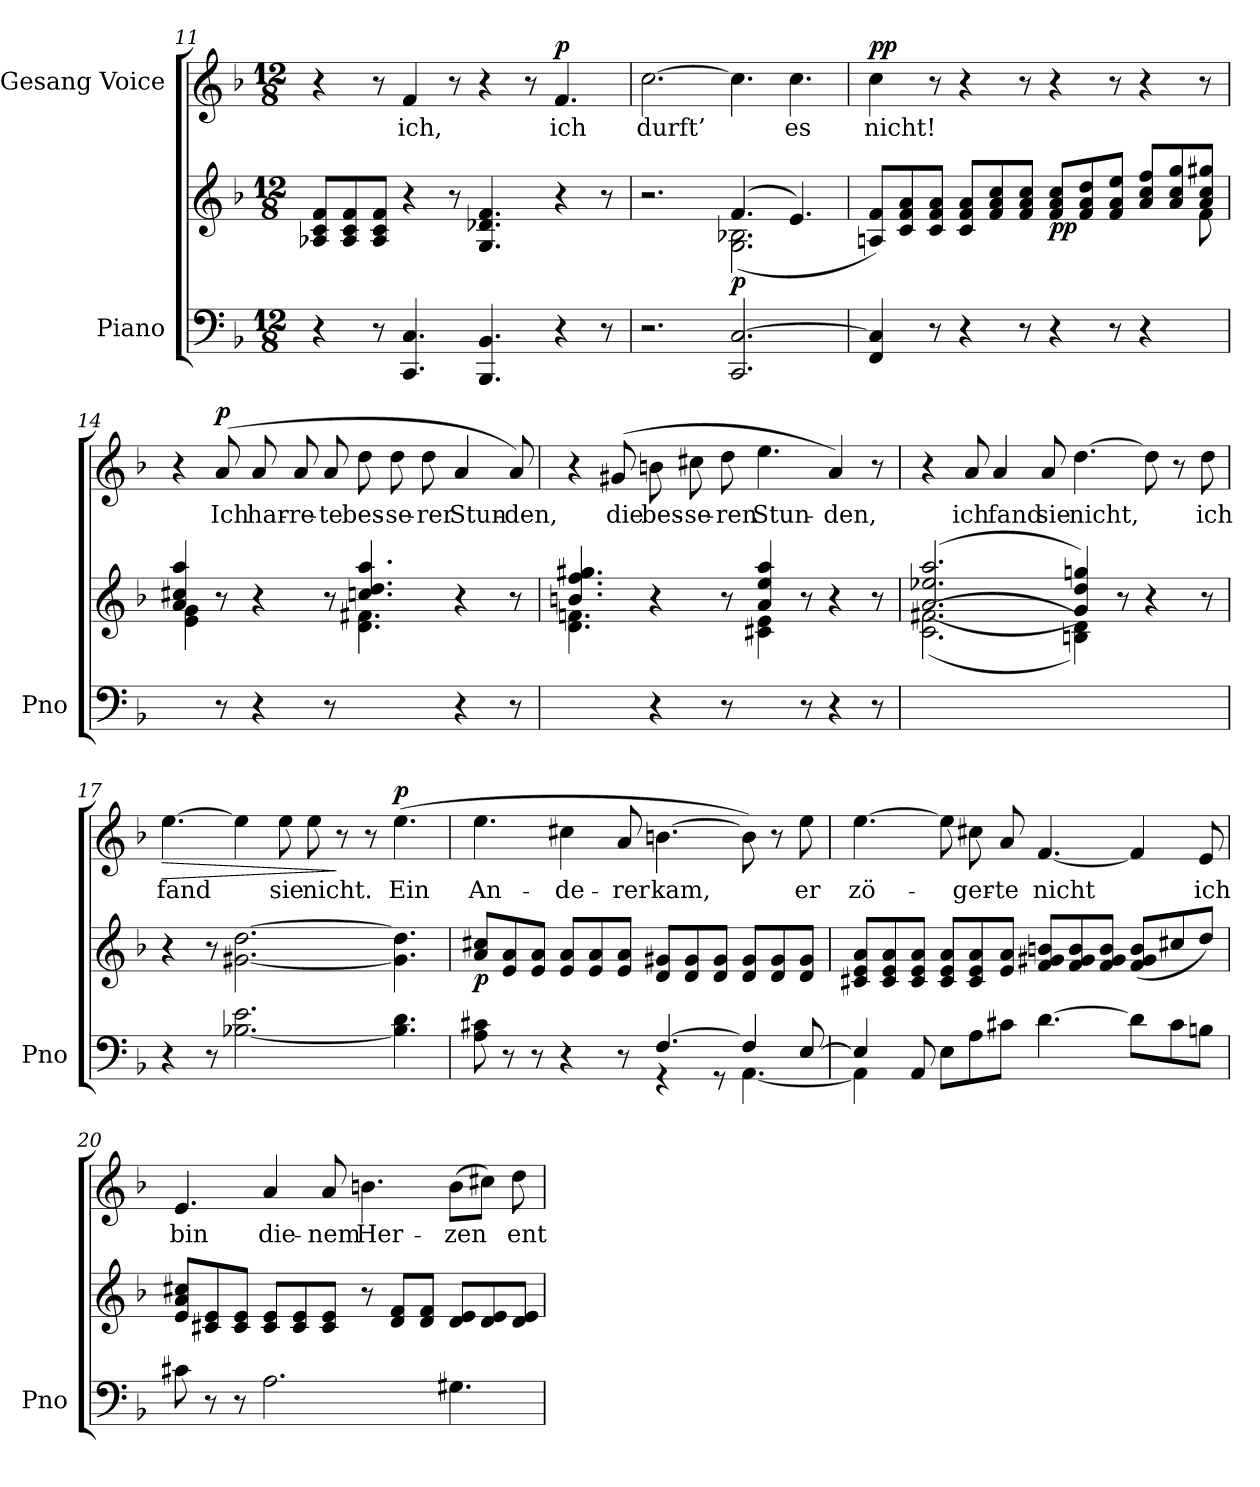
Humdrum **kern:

**kern	**kern	**dynam	**kern	**text	**dynam
*part2	*part2	*part2	*part1	*part1	*part1
*staff3	*staff2	*staff2/3	*staff1	*staff1	*staff1
*I"Piano	*	*	*I"Gesang Voice	*	*
*I'Pno	*	*	*	*	*
*clefF4	*clefG2	*	*clefG2	*	*
*k[b-]	*k[b-]	*	*k[b-]	*	*
*M12/8	*M12/8	*	*M12/8	*	*
=11	=11	=11	=11	=11	=11
4r	8A-X/ 8c/ 8f/L	.	4r	.	.
.	8A-/ 8c/ 8f/	.	.	.	.
8r	8A-/ 8c/ 8f/J	.	8r	.	.
4.CC/ 4.C/	4r	.	4f/	ich,	.
.	8r	.	8r	.	.
4.BBB-/ 4.BB-/	4.G/ 4.d-X/ 4.f/	.	4r	.	.
.	.	.	8r	.	.
!	!	!	!	!	!LO:DY:a
4r	4r	.	4.f/	ich	p
8r	8r	.	.	.	.
=12	=12	=12	=12	=12	=12
*	*^	*	*	*	*
2.r	2.r	2.ryy	.	[2.cc\	durft’	.
!	!	!	!LO:DY:b	!	!	!
2.CC/ [2.C/	(4.f/	(2.G\ 2.B-X\	p	4.cc\]	.	.
.	4.e/)	.	.	4.cc\	es	.
=13	=13	=13	=13	=13	=13	=13
!	!	!	!	!	!	!LO:DY:a
4FF/ 4C/]	8An/ 8f/L)	4.ryy	.	4cc\	nicht!	pp
.	8c/ 8f/ 8a/	.	.	.	.	.
8r	8c/ 8f/ 8a/J	.	.	8r	.	.
*	*v	*v	*	*	*	*
4r	8c/ 8f/ 8a/L	.	4r	.	.
.	8f/ 8a/ 8cc/	.	.	.	.
8r	8f/ 8a/ 8cc/J	.	8r	.	.
!	!	!LO:DY:b	!	!	!
4r	8f/ 8a/ 8cc/L	pp	4r	.	.
.	8f/ 8a/ 8dd/	.	.	.	.
8r	8f/ 8a/ 8ee/J	.	8r	.	.
4r	8a/ 8cc/ 8ff/L	.	4r	.	.
.	8a/ 8cc/ 8gg/	.	.	.	.
*	*^	*	*	*	*
8ryy	8a/ 8cc/ 8gg#X/J	8f\	.	8r	.	.
=14	=14	=14	=14	=14	=14	=14
4ryy	4a/ 4cc#X/ 4aa/	4e\ 4g\	.	4r	.	.
!	!	!	!	!	!	!LO:DY:a
8r	8r	2ryy	.	(8a/	Ich	p
4r	4r	.	.	8a/	har-	.
.	.	.	.	8a/	-re-	.
8r	8r	.	.	8a/	-te	.
4.ryy	4.ccn/ 4.dd/ 4.aa/	4.d\ 4.f#X\	.	8dd\	bes-	.
.	.	.	.	8dd\	-se-	.
.	.	.	.	8dd\	-rer	.
4r	4r	4.ryy	.	4a/	Stun-	.
8r	8r	.	.	8a/)	-den,	.
=15	=15	=15	=15	=15	=15	=15
4.ryy	4.bn/ 4.ff/ 4.gg#X/	4.d\ 4.fn\	.	4r	.	.
.	.	.	.	(8g#X/	die	.
4r	4r	4.ryy	.	8bn\	bes-	.
.	.	.	.	8cc#X\	-se-	.
8r	8r	.	.	8dd\	-ren	.
4ryy	4a/ 4ee/ 4aa/	4c#X\ 4e\	.	4.ee\	Stun-	.
8r	8r	2ryy	.	.	.	.
4r	4r	.	.	4a/)	-den,	.
8r	8r	.	.	8r	.	.
=16	=16	=16	=16	=16	=16	=16
1ryy	(>(>2.a/ 2.ee-X/ 2.aa/	(<(<2.c\ 2.f#X\	.	4r	.	.
.	.	.	.	8a/	ich	.
.	.	.	.	4a/	fand	.
.	.	.	.	8a/	sie	.
.	4g/ 4dd/ 4ggn/))	4Bn\ 4d\))	.	[4.dd\	nicht,	.
8ryy	8r	2ryy	.	.	.	.
4ryy	4r	.	.	8dd\]	.	.
.	.	.	.	8r	.	.
8ryy	8r	.	.	8dd\	ich	.
*	*v	*v	*	*	*	*
=17	=17	=17	=17	=17	=17
!	!	!	!	!	!LO:HP:b
4r	4r	.	[4.ee\	fand	>
8r	8r	.	.	.	.
[2.B-X\ 2.e\	[2.g#X\ [2.dd\	.	4ee\]	.	.
.	.	.	8ee\	sie	.
.	.	.	8ee\	nicht.	.
.	.	.	8r	.	]
.	.	.	8r	.	.
!	!	!	!	!	!LO:DY:a
4.B-\] 4.d\	4.g#\] 4.dd\]	.	(4.ee\	Ein	p
=18	=18	=18	=18	=18	=18
*^	*	*	*	*	*
!	!	!	!LO:DY:b	!	!	!
8A\ 8c#X\	4ryy	8a/ 8cc#X/L	p	4.ee\	An-	.
8r	.	8e/ 8a/	.	.	.	.
8r	8ryy	8e/ 8a/J	.	.	.	.
4r	4ryy	8e/ 8a/L	.	4cc#X\	-de-	.
.	.	8e/ 8a/	.	.	.	.
8r	8ryy	8e/ 8a/J	.	8a/	-rer	.
[4.F/	4r	8d/ 8g#X/L	.	[4.bn\	kam,	.
.	.	8d/ 8g#/	.	.	.	.
.	8r	8d/ 8g#/J	.	.	.	.
4F/]	[4.AA\	8d/ 8g#/L	.	8b\])	.	.
.	.	8d/ 8g#/	.	8r	.	.
[8E/	.	8d/ 8g#/J	.	8ee\	er	.
=19	=19	=19	=19	=19	=19	=19
4E/]	4AA\]	8c#X/ 8e/ 8a/L	.	[4.ee\	zö-	.
.	.	8c#/ 8e/ 8a/	.	.	.	.
8AA/	8ryy	8c#/ 8e/ 8a/J	.	.	.	.
8E\L	4ryy	8c#/ 8e/ 8a/L	.	8ee\]	.	.
8A\	.	8c#/ 8e/ 8a/	.	8cc#X\	-ger-	.
8c#X\J	8ryy	8e/ 8a/J	.	8a/	-te	.
[4.d\	4ryy	8f/ 8g#X/ 8bn/L	.	[4.f/	nicht	.
.	.	8f/ 8g#/ 8b/	.	.	.	.
.	8ryy	8f/ 8g#/ 8b/J	.	.	.	.
8d\L]	4ryy	(8f/ 8g#/ 8b/L	.	4f/]	.	.
8c#\	.	8cc#X/	.	.	.	.
8Bn\J	8ryy	8dd/J)	.	8e/	ich	.
*v	*v	*	*	*	*	*
=20	=20	=20	=20	=20	=20
8c#X\	8e/ 8a/ 8cc#X/L	.	4.e/	bin	.
8r	8c#X/ 8e/	.	.	.	.
8r	8c#/ 8e/J	.	.	.	.
2.A\	8c#/ 8e/L	.	4a/	die-	.
.	8c#/ 8e/	.	.	.	.
.	8c#/ 8e/J	.	8a/	-nem	.
.	8r	.	4.bn\	Her-	.
.	8d/ 8f/L	.	.	.	.
.	8d/ 8f/J	.	.	.	.
4.G#X\	8d/ 8e/L	.	(8b\L	-zen	.
.	8d/ 8e/	.	8cc#X\J)	.	.
.	8d/ 8e/J	.	8dd\	ent-	.
=	=	=	=	=	=
*-	*-	*-	*-	*-	*-
